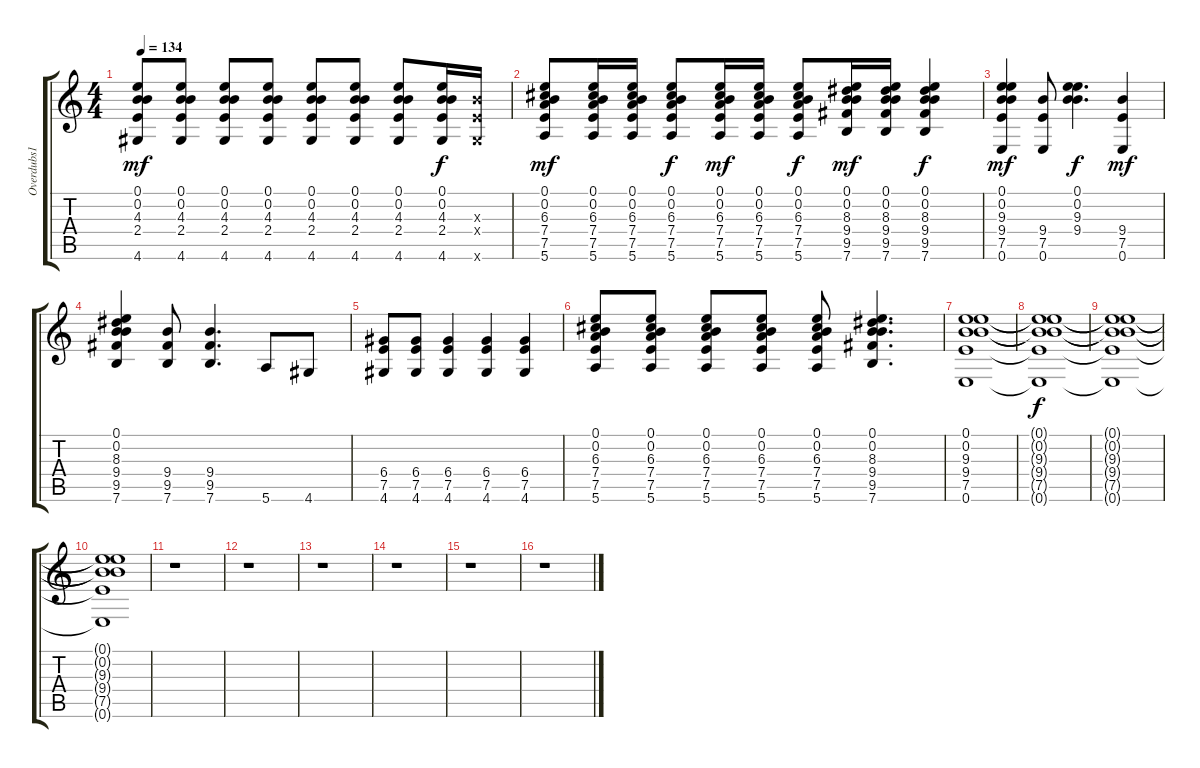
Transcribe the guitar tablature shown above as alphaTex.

\track ("Overdubs1" "Overdubs1") {instrument overdrivenguitar}
\staff {score tabs}
\tuning (E4 B3 G3 D3 A2 E2) {hide}
\ts (4 4)
\tempo 134
\clef g2
\ks c
(0.1 0.2 4.3 2.4 4.6).8{dy mf} (0.1 0.2 4.3 2.4 4.6).8 (0.1 0.2 4.3 2.4 4.6).8 (0.1 0.2 4.3 2.4 4.6).8 (0.1 0.2 4.3 2.4 4.6).8 (0.1 0.2 4.3 2.4 4.6).8 (0.1 0.2 4.3 2.4 4.6).8 (0.1 0.2 4.3 2.4 4.6).16{dy f} (4.3{x} 2.4{x} 4.6{x}).16 |
(0.1 0.2 6.3 7.4 7.5 5.6).8{dy mf} (0.1 0.2 6.3 7.4 7.5 5.6).16 (0.1 0.2 6.3 7.4 7.5 5.6).16 (0.1 0.2 6.3 7.4 7.5 5.6).8{dy f} (0.1 0.2 6.3 7.4 7.5 5.6).16{dy mf} (0.1 0.2 6.3 7.4 7.5 5.6).16 (0.1 0.2 6.3 7.4 7.5 5.6).8{dy f} (0.1 0.2 8.3 9.4 9.5 7.6).16{dy mf} (0.1 0.2 8.3 9.4 9.5 7.6).16 (0.1 0.2 8.3 9.4 9.5 7.6).4{dy f} |
(0.1 0.2 9.3 9.4 7.5 0.6).4{dy mf} (9.4 7.5 0.6).8 (0.1 0.2 9.3 9.4).4{d dy f} (9.4 7.5 0.6).4{dy mf} |
(0.1 0.2 8.3 9.4 9.5 7.6).4 (9.4 9.5 7.6).8 (9.4 9.5 7.6).4{d} 5.6.8 4.6.8 |
(6.4 7.5 4.6).8 (6.4 7.5 4.6).8 (6.4 7.5 4.6).4 (6.4 7.5 4.6).4 (6.4 7.5 4.6).4 |
(0.1 0.2 6.3 7.4 7.5 5.6).8 (0.1 0.2 6.3 7.4 7.5 5.6).8 (0.1 0.2 6.3 7.4 7.5 5.6).8 (0.1 0.2 6.3 7.4 7.5 5.6).8 (0.1 0.2 6.3 7.4 7.5 5.6).8 (0.1 0.2 8.3 9.4 9.5 7.6).4{d} |
(0.1 0.2 9.3 9.4 7.5 0.6).1 |
(0.1{t} 0.2{t} 9.3{t} 9.4{t} 7.5{t} 0.6{t}).1{dy f} |
(0.1{t} 0.2{t} 9.3{t} 9.4{t} 7.5{t} 0.6{t}).1 |
(0.1{t} 0.2{t} 9.3{t} 9.4{t} 7.5{t} 0.6{t}).1 |
r.1 |
r.1 |
r.1 |
r.1 |
r.1 |
r.1
